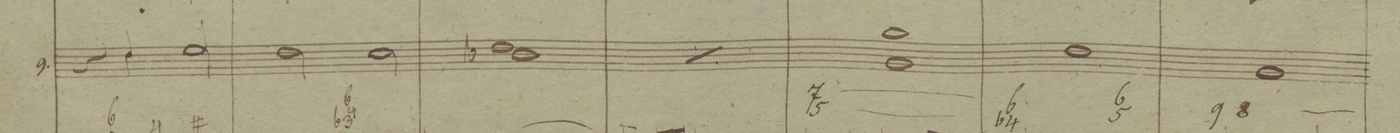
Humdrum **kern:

**kern
*I"Corni in F.
*clefG2
*k[b-]
*met(c)
*M4/4
*^
4r	4ryy
4g/	4g\
2a/	2a\
*v	*v
=16
2g\
2f\
=17
1e-X 1g
=18
*rep
1e-X 1g
*Xrep
=19
1c 1cc
=20
1g
=21
1c
=22
*-
